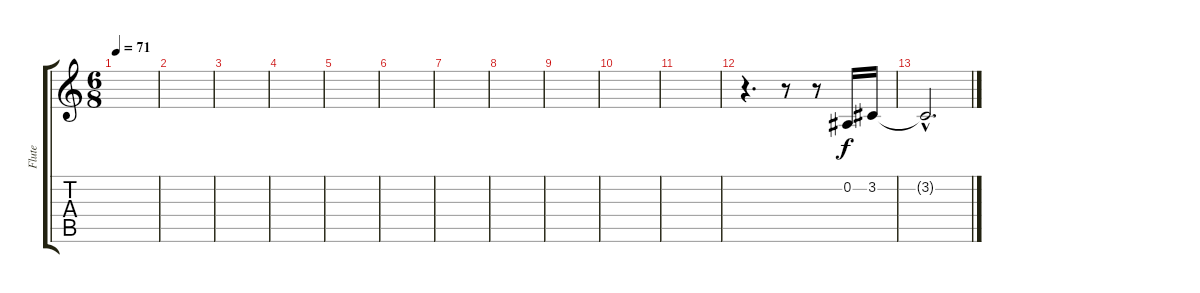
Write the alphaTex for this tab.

\track ("Flute" "Flute") {instrument flute}
\staff {score tabs}
\tuning (Eb4 Bb3 Gb3 Db3 Ab2 Eb2) {hide}
\ts (6 8)
\tempo 71
\clef g2
\ks c
|
|
|
|
|
|
|
|
|
|
|
r.4{d} r.8 r.8 0.2.16{dy f} 3.2.16 |
3.2{hac t}.2{d}
